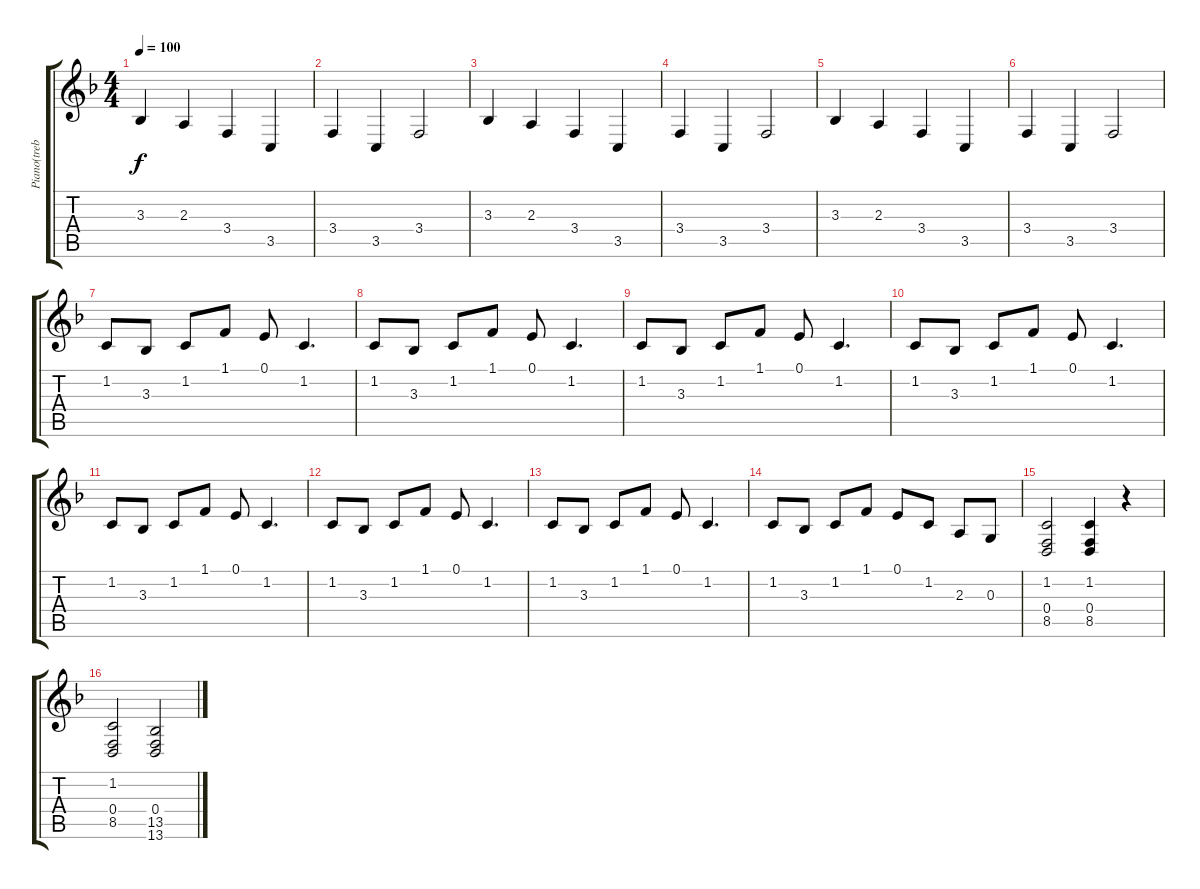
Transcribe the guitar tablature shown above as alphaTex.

\track ("Piano(treble)" "Piano(treb") {instrument electricgrandpiano}
\staff {score tabs}
\tuning (E4 B3 G3 D3 A2 E2) {hide}
\ts (4 4)
\tempo 100
\clef g2
\ks dminor
3.3.4{dy f} 2.3.4 3.4.4 3.5.4 |
3.4.4 3.5.4 3.4.2 |
3.3.4 2.3.4 3.4.4 3.5.4 |
3.4.4 3.5.4 3.4.2 |
3.3.4 2.3.4 3.4.4 3.5.4 |
3.4.4 3.5.4 3.4.2 |
1.2.8 3.3.8 1.2.8 1.1.8 0.1.8 1.2.4{d} |
1.2.8 3.3.8 1.2.8 1.1.8 0.1.8 1.2.4{d} |
1.2.8 3.3.8 1.2.8 1.1.8 0.1.8 1.2.4{d} |
1.2.8 3.3.8 1.2.8 1.1.8 0.1.8 1.2.4{d} |
1.2.8 3.3.8 1.2.8 1.1.8 0.1.8 1.2.4{d} |
1.2.8 3.3.8 1.2.8 1.1.8 0.1.8 1.2.4{d} |
1.2.8 3.3.8 1.2.8 1.1.8 0.1.8 1.2.4{d} |
1.2.8 3.3.8 1.2.8 1.1.8 0.1.8 1.2.8 2.3.8 0.3.8 |
(1.2 0.4 8.5).2 (1.2 0.4 8.5).4 r.4 |
(1.2 0.4 8.5).2 (0.4 13.5 13.6).2
